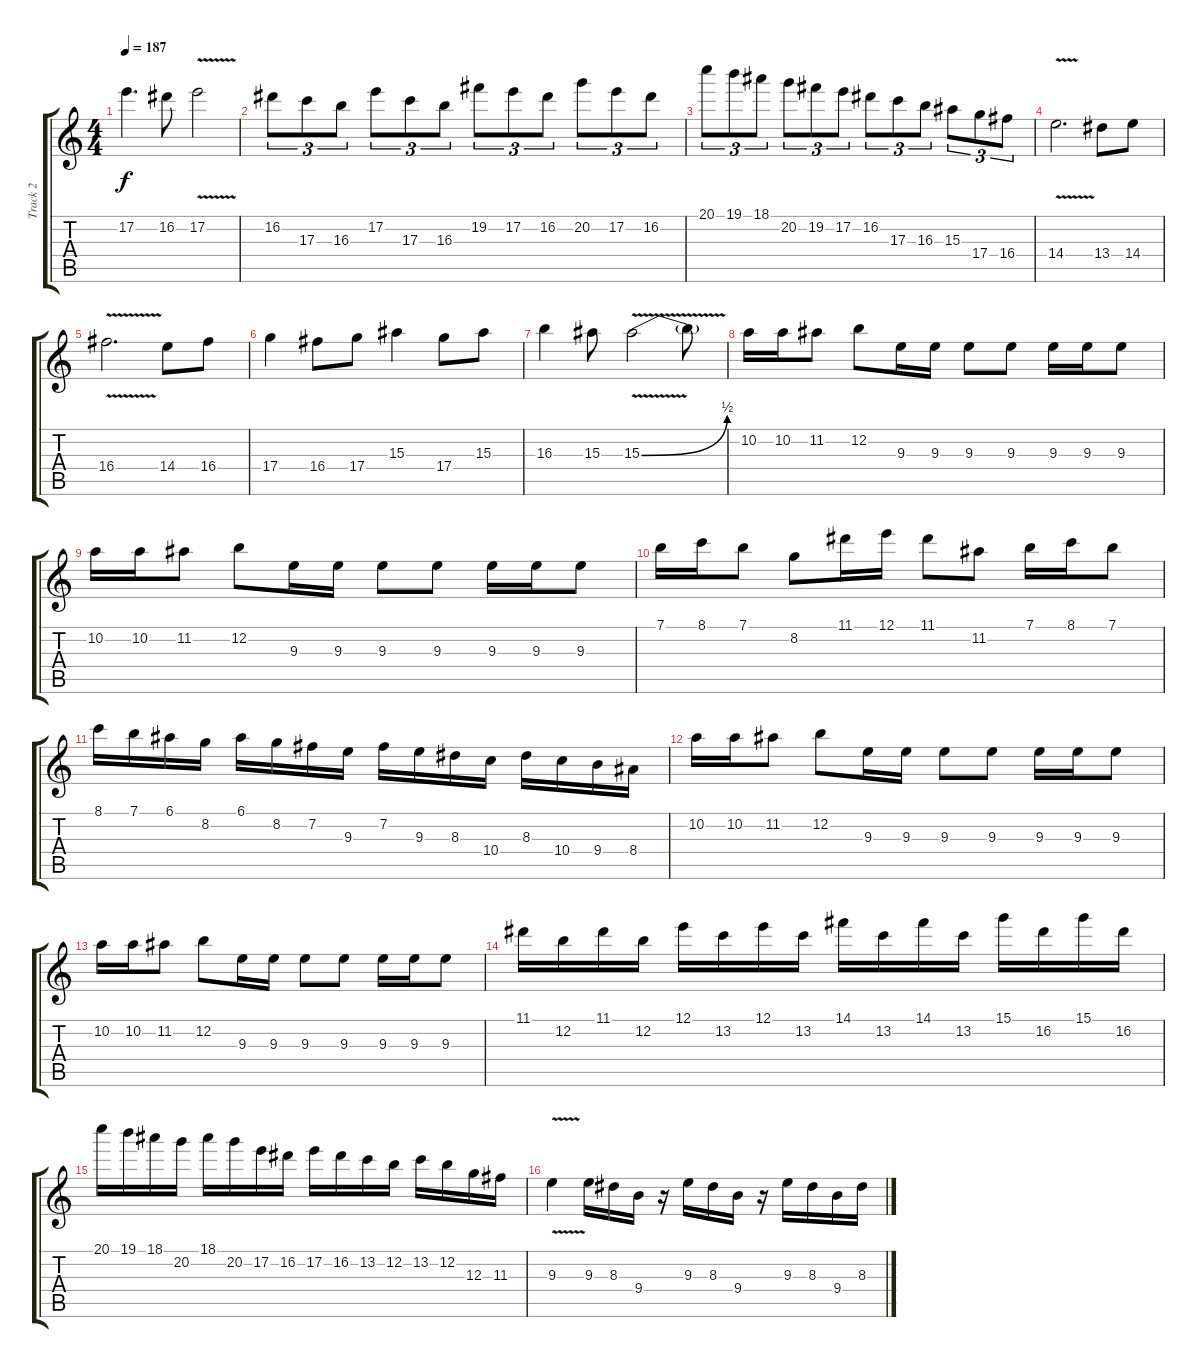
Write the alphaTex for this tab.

\track ("Track 2" "Track 2") {instrument distortionguitar}
\staff {score tabs}
\tuning (E4 B3 G3 D3 A2 E2) {hide}
\ts (4 4)
\tempo 187
\clef g2
\ks c
17.2.4{d dy f} 16.2.8 17.2{v}.2 |
16.2.8{tu (3 2)} 17.3.8{tu (3 2)} 16.3.8{tu (3 2)} 17.2.8{tu (3 2)} 17.3.8{tu (3 2)} 16.3.8{tu (3 2)} 19.2.8{tu (3 2)} 17.2.8{tu (3 2)} 16.2.8{tu (3 2)} 20.2.8{tu (3 2)} 17.2.8{tu (3 2)} 16.2.8{tu (3 2)} |
20.1.8{tu (3 2)} 19.1.8{tu (3 2)} 18.1.8{tu (3 2)} 20.2.8{tu (3 2)} 19.2.8{tu (3 2)} 17.2.8{tu (3 2)} 16.2.8{tu (3 2)} 17.3.8{tu (3 2)} 16.3.8{tu (3 2)} 15.3.8{tu (3 2)} 17.4.8{tu (3 2)} 16.4.8{tu (3 2)} |
14.4{v}.2{d} 13.4.8 14.4.8 |
16.4{v}.2{d} 14.4.8 16.4.8 |
17.4.4 16.4.8 17.4.8 15.3.4 17.4.8 15.3.8 |
16.3.4 15.3.8 15.3{be (bend 0 0 60 2) v}.2 15.3{t}.8 |
10.2.16 10.2.16 11.2.8 12.2.8 9.3.16 9.3.16 9.3.8 9.3.8 9.3.16 9.3.16 9.3.8 |
10.2.16 10.2.16 11.2.8 12.2.8 9.3.16 9.3.16 9.3.8 9.3.8 9.3.16 9.3.16 9.3.8 |
7.1.16 8.1.16 7.1.8 8.2.8 11.1.16 12.1.16 11.1.8 11.2.8 7.1.16 8.1.16 7.1.8 |
8.1.16 7.1.16 6.1.16 8.2.16 6.1.16 8.2.16 7.2.16 9.3.16 7.2.16 9.3.16 8.3.16 10.4.16 8.3.16 10.4.16 9.4.16 8.4.16 |
10.2.16 10.2.16 11.2.8 12.2.8 9.3.16 9.3.16 9.3.8 9.3.8 9.3.16 9.3.16 9.3.8 |
10.2.16 10.2.16 11.2.8 12.2.8 9.3.16 9.3.16 9.3.8 9.3.8 9.3.16 9.3.16 9.3.8 |
11.1.16 12.2.16 11.1.16 12.2.16 12.1.16 13.2.16 12.1.16 13.2.16 14.1.16 13.2.16 14.1.16 13.2.16 15.1.16 16.2.16 15.1.16 16.2.16 |
20.1.16 19.1.16 18.1.16 20.2.16 18.1.16 20.2.16 17.2.16 16.2.16 17.2.16 16.2.16 13.2.16 12.2.16 13.2.16 12.2.16 12.3.16 11.3.16 |
9.3{v}.4 9.3.16 8.3.16 9.4.16 r.16 9.3.16 8.3.16 9.4.16 r.16 9.3.16 8.3.16 9.4.16 8.3.16
